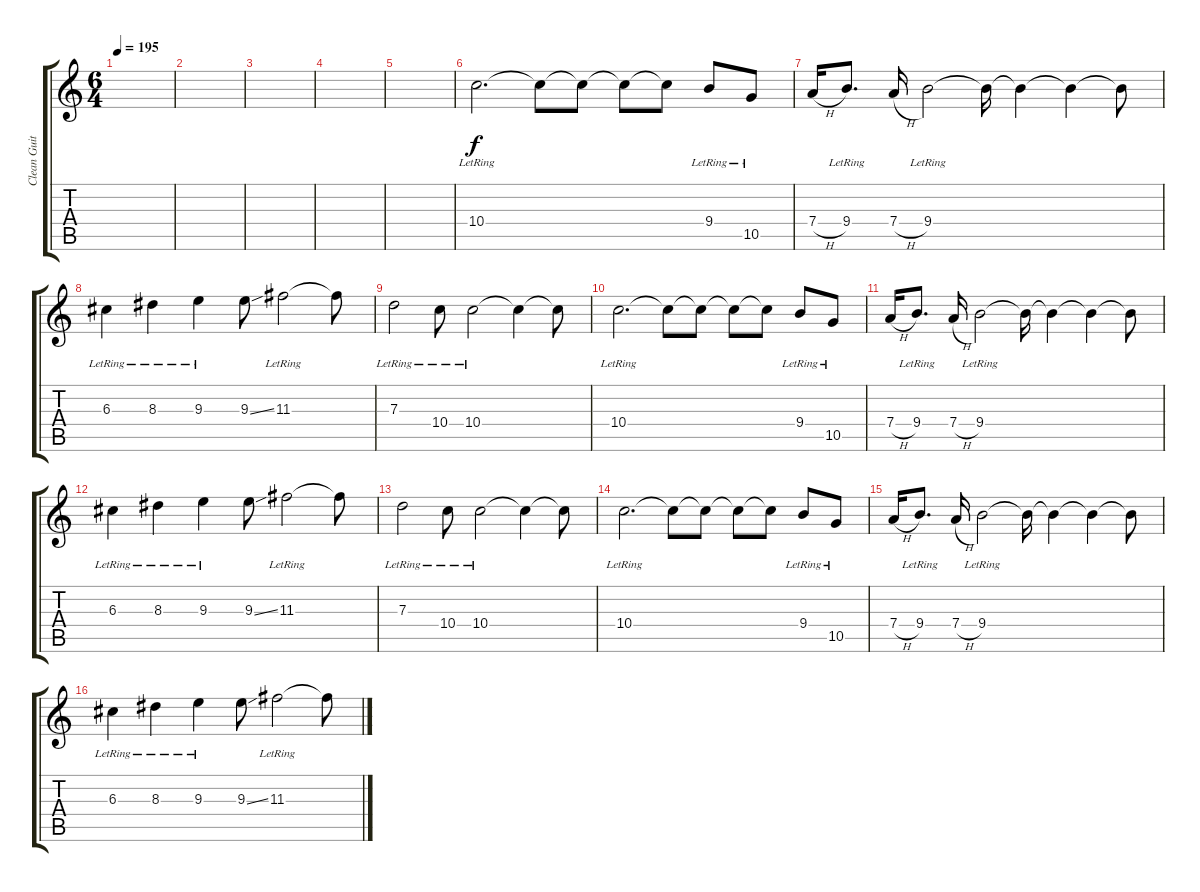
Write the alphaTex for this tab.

\track ("Clean Guitar" "Clean Guit") {instrument electricguitarjazz}
\staff {score tabs}
\tuning (E4 B3 G3 D3 A2 E2) {hide}
\ts (6 4)
\tempo 195
\clef g2
\ks c
|
|
|
|
|
10.4{lr}.2{d} 10.4{t}.8 10.4{t}.8 10.4{t}.8 10.4{t}.8 9.4{lr}.8 10.5{lr}.8 |
7.4{h}.16 9.4{lr}.8{d} 7.4{h}.16 9.4{lr}.2 9.4{t}.16 9.4{t}.4 9.4{t}.4 9.4{t}.8 |
6.3{lr}.4 8.3{lr}.4 9.3{lr}.4 9.3{ss}.8 11.3{lr}.2 11.3{t}.8 |
7.3{lr}.2 10.4{lr}.8 10.4{lr}.2 10.4{t}.4 10.4{t}.8 |
10.4{lr}.2{d} 10.4{t}.8 10.4{t}.8 10.4{t}.8 10.4{t}.8 9.4{lr}.8 10.5{lr}.8 |
7.4{h}.16 9.4{lr}.8{d} 7.4{h}.16 9.4{lr}.2 9.4{t}.16 9.4{t}.4 9.4{t}.4 9.4{t}.8 |
6.3{lr}.4 8.3{lr}.4 9.3{lr}.4 9.3{ss}.8 11.3{lr}.2 11.3{t}.8 |
7.3{lr}.2 10.4{lr}.8 10.4{lr}.2 10.4{t}.4 10.4{t}.8 |
10.4{lr}.2{d} 10.4{t}.8 10.4{t}.8 10.4{t}.8 10.4{t}.8 9.4{lr}.8 10.5{lr}.8 |
7.4{h}.16 9.4{lr}.8{d} 7.4{h}.16 9.4{lr}.2 9.4{t}.16 9.4{t}.4 9.4{t}.4 9.4{t}.8 |
6.3{lr}.4 8.3{lr}.4 9.3{lr}.4 9.3{ss}.8 11.3{lr}.2 11.3{t}.8
